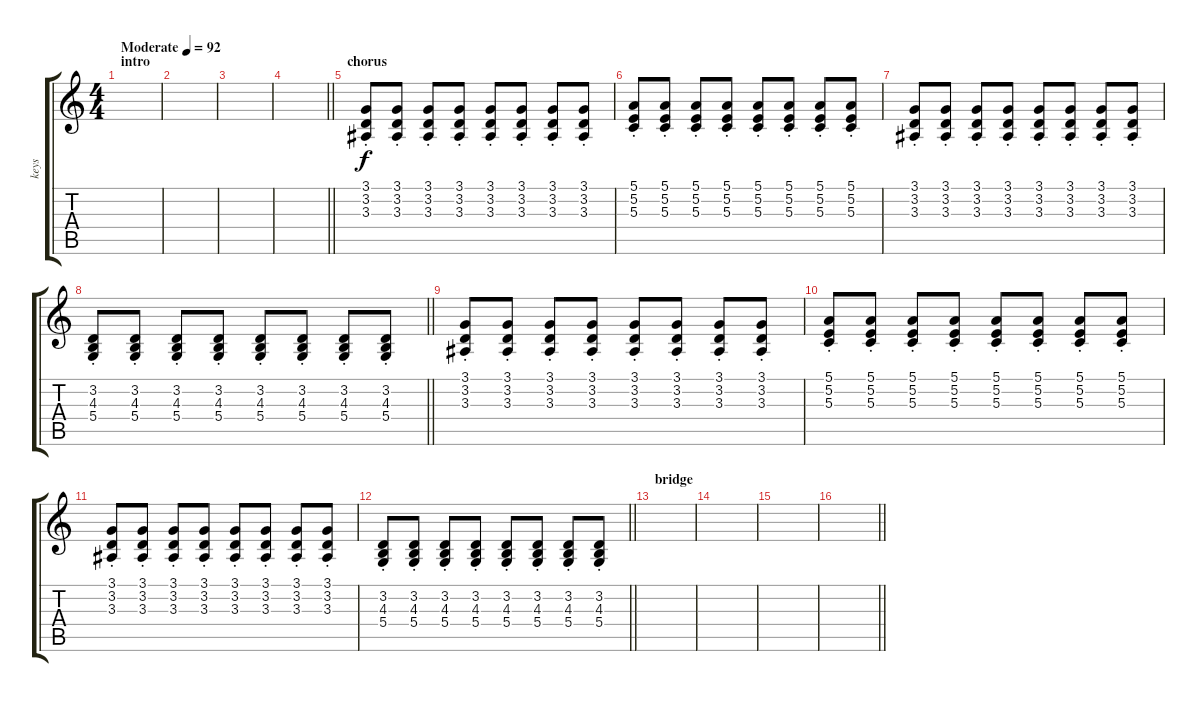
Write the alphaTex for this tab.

\track ("keys" "keys") {instrument lead5charang}
\staff {score tabs}
\tuning (E4 B3 G3 D3 A2 E2) {hide}
\ts (4 4)
\section ("" "intro")
\tempo (92 "Moderate")
\clef g2
\ks c
|
|
|
\barLineRight lightlight
|
\section ("" "chorus")
(3.1{st} 3.2{st} 3.3{st}).8 (3.1{st} 3.2{st} 3.3{st}).8 (3.1{st} 3.2{st} 3.3{st}).8 (3.1{st} 3.2{st} 3.3{st}).8 (3.1{st} 3.2{st} 3.3{st}).8 (3.1{st} 3.2{st} 3.3{st}).8 (3.1{st} 3.2{st} 3.3{st}).8 (3.1{st} 3.2{st} 3.3{st}).8 |
(5.1{st} 5.2{st} 5.3{st}).8 (5.1{st} 5.2{st} 5.3{st}).8 (5.1{st} 5.2{st} 5.3{st}).8 (5.1{st} 5.2{st} 5.3{st}).8 (5.1{st} 5.2{st} 5.3{st}).8 (5.1{st} 5.2{st} 5.3{st}).8 (5.1{st} 5.2{st} 5.3{st}).8 (5.1{st} 5.2{st} 5.3{st}).8 |
(3.1{st} 3.2{st} 3.3{st}).8 (3.1{st} 3.2{st} 3.3{st}).8 (3.1{st} 3.2{st} 3.3{st}).8 (3.1{st} 3.2{st} 3.3{st}).8 (3.1{st} 3.2{st} 3.3{st}).8 (3.1{st} 3.2{st} 3.3{st}).8 (3.1{st} 3.2{st} 3.3{st}).8 (3.1{st} 3.2{st} 3.3{st}).8 |
\barLineRight lightlight
(3.2{st} 4.3{st} 5.4{st}).8 (3.2{st} 4.3{st} 5.4{st}).8 (3.2{st} 4.3{st} 5.4{st}).8 (3.2{st} 4.3{st} 5.4{st}).8 (3.2{st} 4.3{st} 5.4{st}).8 (3.2{st} 4.3{st} 5.4{st}).8 (3.2{st} 4.3{st} 5.4{st}).8 (3.2{st} 4.3{st} 5.4{st}).8 |
(3.1{st} 3.2{st} 3.3{st}).8 (3.1{st} 3.2{st} 3.3{st}).8 (3.1{st} 3.2{st} 3.3{st}).8 (3.1{st} 3.2{st} 3.3{st}).8 (3.1{st} 3.2{st} 3.3{st}).8 (3.1{st} 3.2{st} 3.3{st}).8 (3.1{st} 3.2{st} 3.3{st}).8 (3.1{st} 3.2{st} 3.3{st}).8 |
(5.1{st} 5.2{st} 5.3{st}).8 (5.1{st} 5.2{st} 5.3{st}).8 (5.1{st} 5.2{st} 5.3{st}).8 (5.1{st} 5.2{st} 5.3{st}).8 (5.1{st} 5.2{st} 5.3{st}).8 (5.1{st} 5.2{st} 5.3{st}).8 (5.1{st} 5.2{st} 5.3{st}).8 (5.1{st} 5.2{st} 5.3{st}).8 |
(3.1{st} 3.2{st} 3.3{st}).8 (3.1{st} 3.2{st} 3.3{st}).8 (3.1{st} 3.2{st} 3.3{st}).8 (3.1{st} 3.2{st} 3.3{st}).8 (3.1{st} 3.2{st} 3.3{st}).8 (3.1{st} 3.2{st} 3.3{st}).8 (3.1{st} 3.2{st} 3.3{st}).8 (3.1{st} 3.2{st} 3.3{st}).8 |
\barLineRight lightlight
(3.2{st} 4.3{st} 5.4{st}).8 (3.2{st} 4.3{st} 5.4{st}).8 (3.2{st} 4.3{st} 5.4{st}).8 (3.2{st} 4.3{st} 5.4{st}).8 (3.2{st} 4.3{st} 5.4{st}).8 (3.2{st} 4.3{st} 5.4{st}).8 (3.2{st} 4.3{st} 5.4{st}).8 (3.2{st} 4.3{st} 5.4{st}).8 |
\section ("" "bridge")
|
|
|
\barLineRight lightlight
